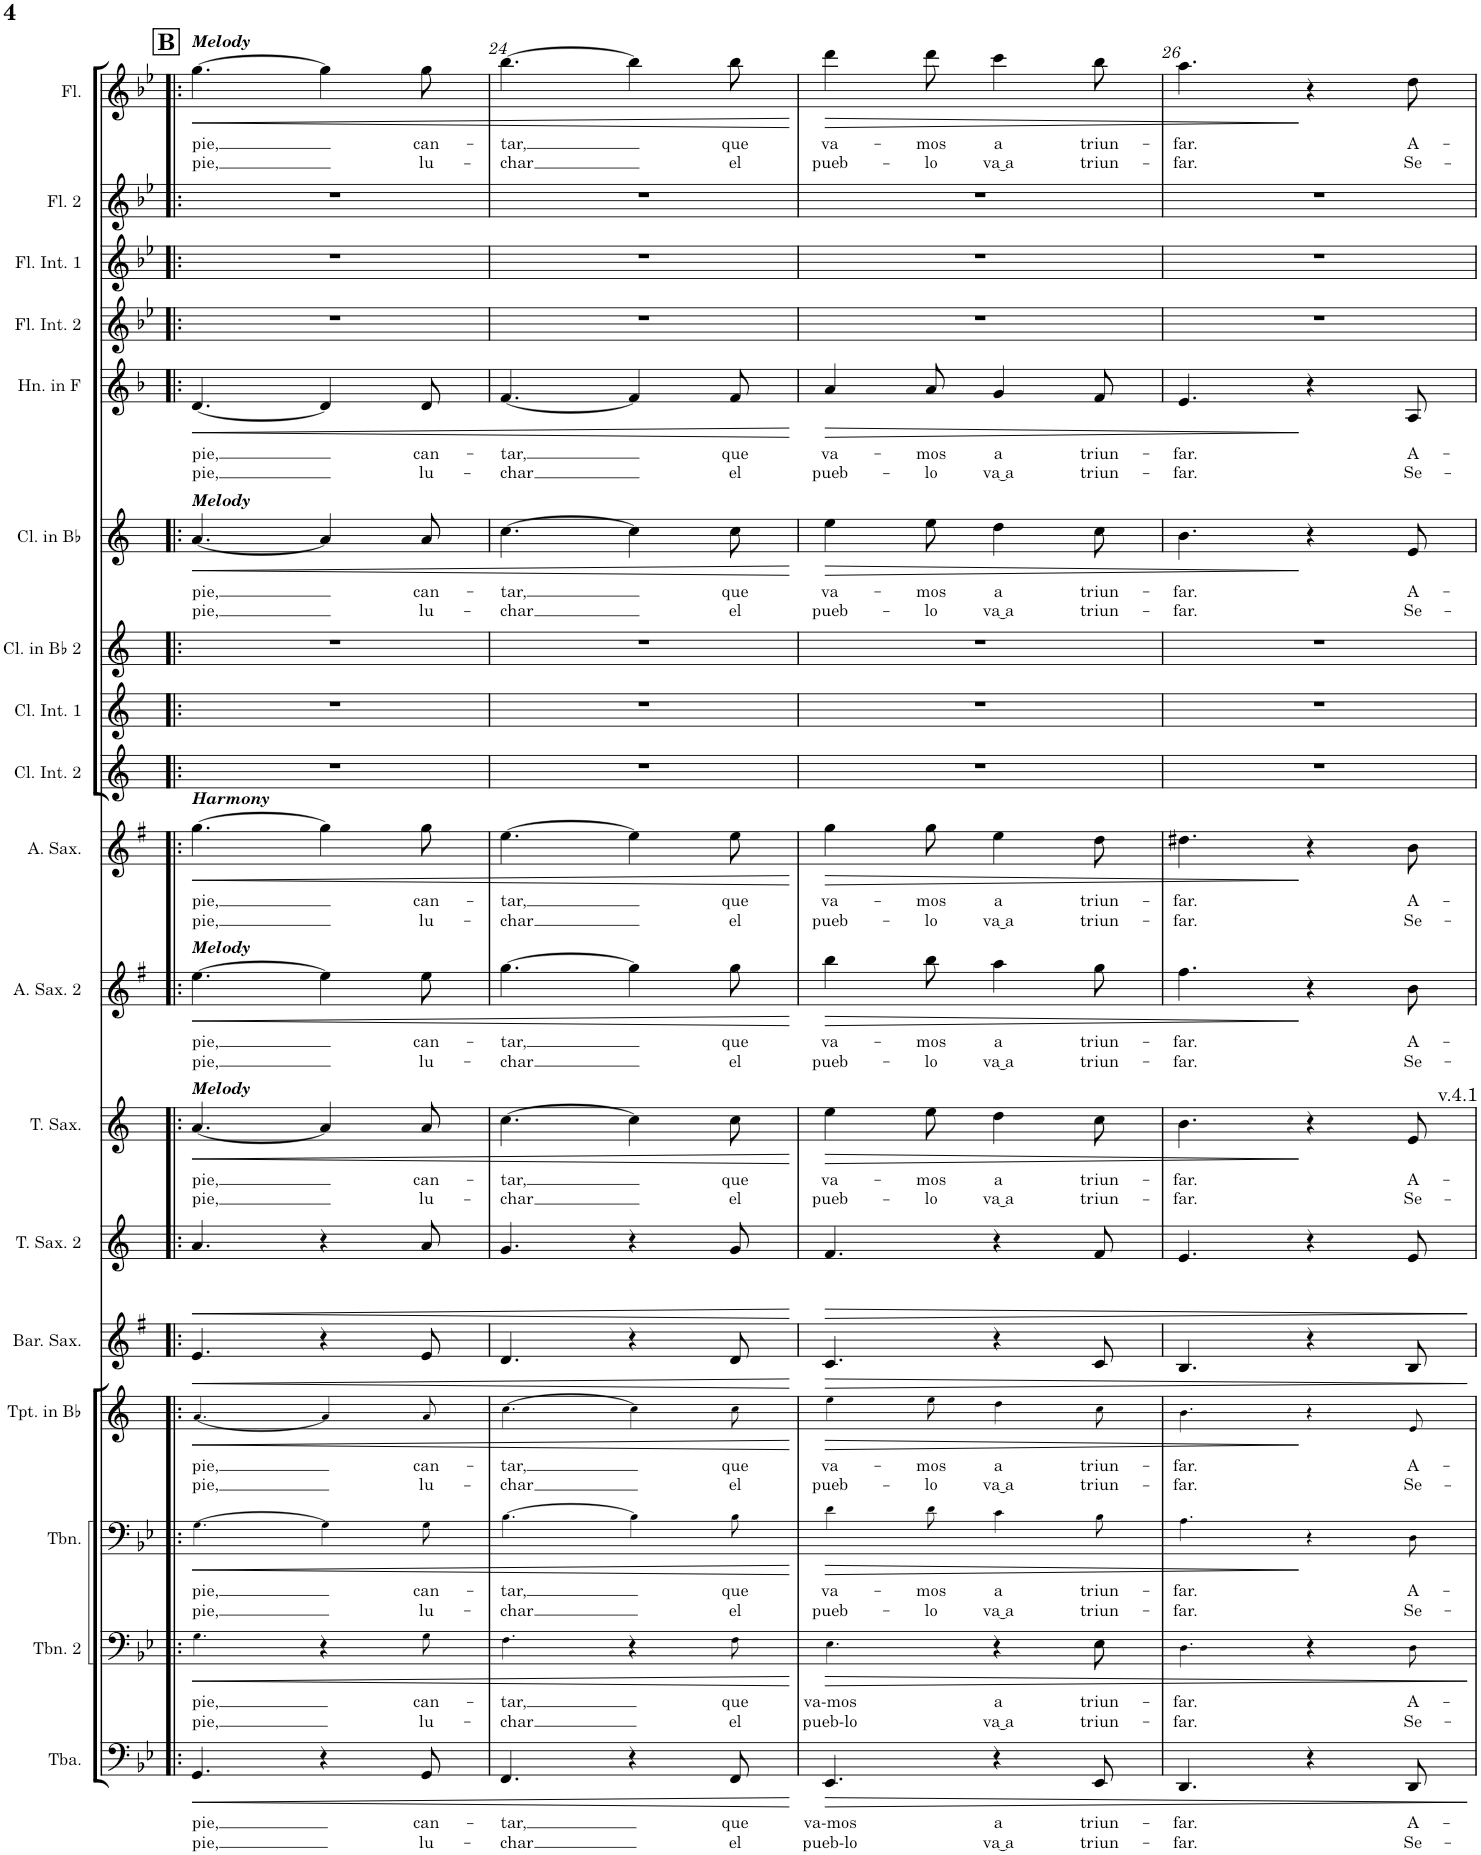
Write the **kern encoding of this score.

**kern	**text	**text	**dynam	**kern	**text	**text	**dynam	**kern	**text	**text	**dynam	**kern	**text	**text	**dynam	**kern	**dynam	**kern	**dynam	**kern	**text	**text	**dynam	**kern	**text	**text	**dynam	**kern	**text	**text	**dynam	**kern	**kern	**kern	**kern	**text	**text	**dynam	**kern	**text	**text	**dynam	**kern	**kern	**kern	**kern	**text	**text	**dynam
*part18	*part18	*part18	*part18	*part17	*part17	*part17	*part17	*part16	*part16	*part16	*part16	*part15	*part15	*part15	*part15	*part14	*part14	*part13	*part13	*part12	*part12	*part12	*part12	*part11	*part11	*part11	*part11	*part10	*part10	*part10	*part10	*part9	*part8	*part7	*part6	*part6	*part6	*part6	*part5	*part5	*part5	*part5	*part4	*part3	*part2	*part1	*part1	*part1	*part1
*staff18	*staff18	*staff18	*staff18	*staff17	*staff17	*staff17	*staff17	*staff16	*staff16	*staff16	*staff16	*staff15	*staff15	*staff15	*staff15	*staff14	*staff14	*staff13	*staff13	*staff12	*staff12	*staff12	*staff12	*staff11	*staff11	*staff11	*staff11	*staff10	*staff10	*staff10	*staff10	*staff9	*staff8	*staff7	*staff6	*staff6	*staff6	*staff6	*staff5	*staff5	*staff5	*staff5	*staff4	*staff3	*staff2	*staff1	*staff1	*staff1	*staff1
*I"Tuba	*	*	*	*I"Trombone 2	*	*	*	*I"Trombone	*	*	*	*I"Trumpet in Bb	*	*	*	*I"Baritone Saxophone	*	*I"Tenor Saxophone 2	*	*I"Tenor Saxophone	*	*	*	*I"Alto Saxophone 2	*	*	*	*I"Alto Saxophone	*	*	*	*I"Clarinet Intro 2	*I"Clarinet Intro 1	*I"Clarinet in Bb 2	*I"Clarinet in Bb	*	*	*	*I"Horn in F	*	*	*	*I"Flute Intro 2	*I"Flute Intro 1	*I"Flute 2	*I"Flute	*	*	*
*I'Tba.	*	*	*	*I'Tbn. 2	*	*	*	*I'Tbn.	*	*	*	*I'Tpt. in Bb	*	*	*	*I'Bar. Sax.	*	*I'T. Sax. 2	*	*I'T. Sax.	*	*	*	*I'A. Sax. 2	*	*	*	*I'A. Sax.	*	*	*	*I'Cl. Int. 2	*I'Cl. Int. 1	*I'Cl. in Bb 2	*I'Cl. in Bb	*	*	*	*I'Hn. in F	*	*	*	*I'Fl. Int. 2	*I'Fl. Int. 1	*I'Fl. 2	*I'Fl.	*	*	*
!!LO:PB:g=z
*clefF4	*	*	*	*clefF4	*	*	*	*clefF4	*	*	*	*clefG2	*	*	*	*clefG2	*	*clefG2	*	*clefG2	*	*	*	*clefG2	*	*	*	*clefG2	*	*	*	*clefG2	*clefG2	*clefG2	*clefG2	*	*	*	*clefG2	*	*	*	*clefG2	*clefG2	*clefG2	*clefG2	*	*	*
*	*	*	*	*	*	*	*	*	*	*	*	*Trd1c2	*	*	*	*Trd12c21	*	*Trd8c14	*	*Trd8c14	*	*	*	*Trd5c9	*	*	*	*Trd5c9	*	*	*	*Trd1c2	*Trd1c2	*Trd1c2	*Trd1c2	*	*	*	*Trd4c7	*	*	*	*	*	*	*	*	*	*
*k[b-e-]	*	*	*	*k[b-e-]	*	*	*	*k[b-e-]	*	*	*	*k[]	*	*	*	*k[f#]	*	*k[]	*	*k[]	*	*	*	*k[f#]	*	*	*	*k[f#]	*	*	*	*k[]	*k[]	*k[]	*k[]	*	*	*	*k[b-]	*	*	*	*k[b-e-]	*k[b-e-]	*k[b-e-]	*k[b-e-]	*	*	*
*M6/8	*	*	*	*M6/8	*	*	*	*M6/8	*	*	*	*M6/8	*	*	*	*M6/8	*	*M6/8	*	*M6/8	*	*	*	*M6/8	*	*	*	*M6/8	*	*	*	*M6/8	*M6/8	*M6/8	*M6/8	*	*	*	*M6/8	*	*	*	*M6/8	*M6/8	*M6/8	*M6/8	*	*	*
!!LO:REH:place=s1:a:B:cj:fs=14:t=B
=23!|:	=23!|:	=23!|:	=23!|:	=23!|:	=23!|:	=23!|:	=23!|:	=23!|:	=23!|:	=23!|:	=23!|:	=23!|:	=23!|:	=23!|:	=23!|:	=23!|:	=23!|:	=23!|:	=23!|:	=23!|:	=23!|:	=23!|:	=23!|:	=23!|:	=23!|:	=23!|:	=23!|:	=23!|:	=23!|:	=23!|:	=23!|:	=23!|:	=23!|:	=23!|:	=23!|:	=23!|:	=23!|:	=23!|:	=23!|:	=23!|:	=23!|:	=23!|:	=23!|:	=23!|:	=23!|:	=23!|:	=23!|:	=23!|:	=23!|:
!	!	!	!	!	!	!	!	!	!	!	!	!	!	!	!	!	!	!	!	!	!	!	!	!	!	!	!	!	!	!	!	!	!	!	!	!	!	!	!	!	!	!	!	!	!	!LO:TX:a:Bi:t=Melody	!	!	!
!	!	!	!	!	!	!	!	!	!	!	!	!	!	!	!	!	!	!	!	!	!	!	!	!	!	!	!	!	!	!	!	!	!	!	!LO:TX:a:Bi:t=Melody	!	!	!	!	!	!	!	!	!	!	!	!	!	!
!	!	!	!	!	!	!	!	!	!	!	!	!	!	!	!	!	!	!	!	!	!	!	!	!	!	!	!	!LO:TX:a:Bi:t=Harmony	!	!	!	!	!	!	!	!	!	!	!	!	!	!	!	!	!	!	!	!	!
!	!	!	!	!	!	!	!	!	!	!	!	!	!	!	!	!	!	!	!	!	!	!	!	!LO:TX:a:Bi:t=Melody	!	!	!	!	!	!	!	!	!	!	!	!	!	!	!	!	!	!	!	!	!	!	!	!	!
!	!	!	!	!	!	!	!	!	!	!	!	!	!	!	!	!	!	!	!	!LO:TX:a:Bi:t=Melody	!	!	!	!	!	!	!	!	!	!	!	!	!	!	!	!	!	!	!	!	!	!	!	!	!	!	!	!	!
!	!LO:LY:b	!LO:LY:b	!LO:HP:b	!	!LO:LY:b	!LO:LY:b	!LO:HP:b	!	!LO:LY:b	!LO:LY:b	!LO:HP:b	!	!LO:LY:b	!LO:LY:b	!LO:HP:b	!	!LO:HP:b	!	!LO:HP:b	!	!LO:LY:b	!LO:LY:b	!LO:HP:b	!	!LO:LY:b	!LO:LY:b	!LO:HP:b	!	!LO:LY:b	!LO:LY:b	!LO:HP:b	!	!	!	!	!LO:LY:b	!LO:LY:b	!LO:HP:b	!	!LO:LY:b	!LO:LY:b	!LO:HP:b	!	!	!	!	!LO:LY:b	!LO:LY:b	!LO:HP:b
4.GG/	pie,	pie,	<	4.G\	pie,	pie,	<	4.G\	pie,	pie,	<	4.a/	pie,	pie,	<	4.e/	<	4.a/	<	[4.a/	pie,	pie,	<	[4.ee\	pie,	pie,	<	[4.gg\	pie,	pie,	<	2.r	2.r	2.r	[4.a/	pie,	pie,	<	[4.d/	pie,	pie,	<	2.r	2.r	2.r	[4.gg\	pie,	pie,	<
4r	.	.	.	4r	.	.	.	4G\	.	.	.	4a/	.	.	.	4r	.	4r	.	4a/]	.	.	.	4ee\]	.	.	.	4gg\]	.	.	.	.	.	.	4a/]	.	.	.	4d/]	.	.	.	.	.	.	4gg\]	.	.	.
!	!LO:LY:b	!LO:LY:b	!	!	!LO:LY:b	!LO:LY:b	!	!	!LO:LY:b	!LO:LY:b	!	!	!LO:LY:b	!LO:LY:b	!	!	!	!	!	!	!LO:LY:b	!LO:LY:b	!	!	!LO:LY:b	!LO:LY:b	!	!	!LO:LY:b	!LO:LY:b	!	!	!	!	!	!LO:LY:b	!LO:LY:b	!	!	!LO:LY:b	!LO:LY:b	!	!	!	!	!	!LO:LY:b	!LO:LY:b	!
8GG/	can-	lu-	.	8G\	can-	lu-	.	8G\	can-	lu-	.	8a/	can-	lu-	.	8e/	.	8a/	.	8a/	can-	lu-	.	8ee\	can-	lu-	.	8gg\	can-	lu-	.	.	.	.	8a/	can-	lu-	.	8d/	can-	lu-	.	.	.	.	8gg\	can-	lu-	.
=24	=24	=24	=24	=24	=24	=24	=24	=24	=24	=24	=24	=24	=24	=24	=24	=24	=24	=24	=24	=24	=24	=24	=24	=24	=24	=24	=24	=24	=24	=24	=24	=24	=24	=24	=24	=24	=24	=24	=24	=24	=24	=24	=24	=24	=24	=24	=24	=24	=24
!	!LO:LY:b	!LO:LY:b	!	!	!LO:LY:b	!LO:LY:b	!	!	!LO:LY:b	!LO:LY:b	!	!	!LO:LY:b	!LO:LY:b	!	!	!	!	!	!	!LO:LY:b	!LO:LY:b	!	!	!LO:LY:b	!LO:LY:b	!	!	!LO:LY:b	!LO:LY:b	!	!	!	!	!	!LO:LY:b	!LO:LY:b	!	!	!LO:LY:b	!LO:LY:b	!	!	!	!	!	!LO:LY:b	!LO:LY:b	!
4.FF/	-tar,	-char	.	4.F\	-tar,	-char	.	4.B-\	-tar,	-char	.	4.cc\	-tar,	-char	.	4.d/	.	4.g/	.	[4.cc\	-tar,	-char	.	[4.gg\	-tar,	-char	.	[4.ee\	-tar,	-char	.	2.r	2.r	2.r	[4.cc\	-tar,	-char	.	[4.f/	-tar,	-char	.	2.r	2.r	2.r	[4.bb-\	-tar,	-char	.
4r	.	.	.	4r	.	.	.	4B-\	.	.	.	4cc\	.	.	.	4r	.	4r	.	4cc\]	.	.	.	4gg\]	.	.	.	4ee\]	.	.	.	.	.	.	4cc\]	.	.	.	4f/]	.	.	.	.	.	.	4bb-\]	.	.	.
!	!LO:LY:b	!LO:LY:b	!	!	!LO:LY:b	!LO:LY:b	!	!	!LO:LY:b	!LO:LY:b	!	!	!LO:LY:b	!LO:LY:b	!	!	!	!	!	!	!LO:LY:b	!LO:LY:b	!	!	!LO:LY:b	!LO:LY:b	!	!	!LO:LY:b	!LO:LY:b	!	!	!	!	!	!LO:LY:b	!LO:LY:b	!	!	!LO:LY:b	!LO:LY:b	!	!	!	!	!	!LO:LY:b	!LO:LY:b	!
8FF/	que	el	.	8F\	que	el	.	8B-\	que	el	.	8cc\	que	el	.	8d/	.	8g/	.	8cc\	que	el	.	8gg\	que	el	.	8ee\	que	el	.	.	.	.	8cc\	que	el	.	8f/	que	el	.	.	.	.	8bb-\	que	el	.
.	.	.	[	.	.	.	[	.	.	.	[	.	.	.	[	.	[	.	[	.	.	.	[	.	.	.	[	.	.	.	[	.	.	.	.	.	.	[	.	.	.	[	.	.	.	.	.	.	[
=25	=25	=25	=25	=25	=25	=25	=25	=25	=25	=25	=25	=25	=25	=25	=25	=25	=25	=25	=25	=25	=25	=25	=25	=25	=25	=25	=25	=25	=25	=25	=25	=25	=25	=25	=25	=25	=25	=25	=25	=25	=25	=25	=25	=25	=25	=25	=25	=25	=25
!	!LO:LY:b	!LO:LY:b	!LO:HP:b	!	!LO:LY:b	!LO:LY:b	!LO:HP:b	!	!LO:LY:b	!LO:LY:b	!LO:HP:b	!	!LO:LY:b	!LO:LY:b	!LO:HP:b	!	!LO:HP:b	!	!LO:HP:b	!	!LO:LY:b	!LO:LY:b	!LO:HP:b	!	!LO:LY:b	!LO:LY:b	!LO:HP:b	!	!LO:LY:b	!LO:LY:b	!LO:HP:b	!	!	!	!	!LO:LY:b	!LO:LY:b	!LO:HP:b	!	!LO:LY:b	!LO:LY:b	!LO:HP:b	!	!	!	!	!LO:LY:b	!LO:LY:b	!LO:HP:b
4.EE-/	va-mos	pueb-lo	>	4.E-\	va-mos	pueb-lo	>	4d\	va-	pueb-	>	4ee\	va-	pueb-	>	4.c/	>	4.f/	>	4ee\	va-	pueb-	>	4bb\	va-	pueb-	>	4gg\	va-	pueb-	>	2.r	2.r	2.r	4ee\	va-	pueb-	>	4a/	va-	pueb-	>	2.r	2.r	2.r	4ddd\	va-	pueb-	>
!	!	!	!	!	!	!	!	!	!LO:LY:b	!LO:LY:b	!	!	!LO:LY:b	!LO:LY:b	!	!	!	!	!	!	!LO:LY:b	!LO:LY:b	!	!	!LO:LY:b	!LO:LY:b	!	!	!LO:LY:b	!LO:LY:b	!	!	!	!	!	!LO:LY:b	!LO:LY:b	!	!	!LO:LY:b	!LO:LY:b	!	!	!	!	!	!LO:LY:b	!LO:LY:b	!
.	.	.	.	.	.	.	.	8d\	-mos	-lo	.	8ee\	-mos	-lo	.	.	.	.	.	8ee\	-mos	-lo	.	8bb\	-mos	-lo	.	8gg\	-mos	-lo	.	.	.	.	8ee\	-mos	-lo	.	8a/	-mos	-lo	.	.	.	.	8ddd\	-mos	-lo	.
!	!LO:LY:b	!LO:LY:b	!	!	!LO:LY:b	!LO:LY:b	!	!	!LO:LY:b	!LO:LY:b	!	!	!LO:LY:b	!LO:LY:b	!	!	!	!	!	!	!LO:LY:b	!LO:LY:b	!	!	!LO:LY:b	!LO:LY:b	!	!	!LO:LY:b	!LO:LY:b	!	!	!	!	!	!LO:LY:b	!LO:LY:b	!	!	!LO:LY:b	!LO:LY:b	!	!	!	!	!	!LO:LY:b	!LO:LY:b	!
4r	a	va‿a	.	4r	a	va‿a	.	4c\	a	va‿a	.	4dd\	a	va‿a	.	4r	.	4r	.	4dd\	a	va‿a	.	4aa\	a	va‿a	.	4ee\	a	va‿a	.	.	.	.	4dd\	a	va‿a	.	4g/	a	va‿a	.	.	.	.	4ccc\	a	va‿a	.
!	!LO:LY:b	!LO:LY:b	!	!	!LO:LY:b	!LO:LY:b	!	!	!LO:LY:b	!LO:LY:b	!	!	!LO:LY:b	!LO:LY:b	!	!	!	!	!	!	!LO:LY:b	!LO:LY:b	!	!	!LO:LY:b	!LO:LY:b	!	!	!LO:LY:b	!LO:LY:b	!	!	!	!	!	!LO:LY:b	!LO:LY:b	!	!	!LO:LY:b	!LO:LY:b	!	!	!	!	!	!LO:LY:b	!LO:LY:b	!
8EE-/	triun-	triun-	.	8E-\	triun-	triun-	.	8B-\	triun-	triun-	.	8cc\	triun-	triun-	.	8c/	.	8f/	.	8cc\	triun-	triun-	.	8gg\	triun-	triun-	.	8dd\	triun-	triun-	.	.	.	.	8cc\	triun-	triun-	.	8f/	triun-	triun-	.	.	.	.	8bb-\	triun-	triun-	.
=26	=26	=26	=26	=26	=26	=26	=26	=26	=26	=26	=26	=26	=26	=26	=26	=26	=26	=26	=26	=26	=26	=26	=26	=26	=26	=26	=26	=26	=26	=26	=26	=26	=26	=26	=26	=26	=26	=26	=26	=26	=26	=26	=26	=26	=26	=26	=26	=26	=26
!	!LO:LY:b	!LO:LY:b	!	!	!LO:LY:b	!LO:LY:b	!	!	!LO:LY:b	!LO:LY:b	!	!	!LO:LY:b	!LO:LY:b	!	!	!	!	!	!	!LO:LY:b	!LO:LY:b	!	!	!LO:LY:b	!LO:LY:b	!	!	!LO:LY:b	!LO:LY:b	!	!	!	!	!	!LO:LY:b	!LO:LY:b	!	!	!LO:LY:b	!LO:LY:b	!	!	!	!	!	!LO:LY:b	!LO:LY:b	!
4.DD/	-far.	-far.	.	4.D\	-far.	-far.	.	4.A\	-far.	-far.	.	4.b\	-far.	-far.	.	4.B/	.	4.e/	.	4.b\	-far.	-far.	.	4.ff#\	-far.	-far.	.	4.dd#X\	-far.	-far.	.	2.r	2.r	2.r	4.b\	-far.	-far.	.	4.e/	-far.	-far.	.	2.r	2.r	2.r	4.aa\	-far.	-far.	.
4r	.	.	.	4r	.	.	.	4r	.	.	]	4r	.	.	]	4r	.	4r	.	4r	.	.	]	4r	.	.	]	4r	.	.	]	.	.	.	4r	.	.	]	4r	.	.	]	.	.	.	4r	.	.	]
!	!LO:LY:b	!LO:LY:b	!	!	!LO:LY:b	!LO:LY:b	!	!	!LO:LY:b	!LO:LY:b	!	!	!LO:LY:b	!LO:LY:b	!	!	!	!	!	!	!LO:LY:b	!LO:LY:b	!	!	!LO:LY:b	!LO:LY:b	!	!	!LO:LY:b	!LO:LY:b	!	!	!	!	!	!LO:LY:b	!LO:LY:b	!	!	!LO:LY:b	!LO:LY:b	!	!	!	!	!	!LO:LY:b	!LO:LY:b	!
8DD/	A-	Se-	.	8D\	A-	Se-	.	8D\	A-	Se-	.	8e/	A-	Se-	.	8B/	.	8e/	.	8e/	A-	Se-	.	8b\	A-	Se-	.	8b\	A-	Se-	.	.	.	.	8e/	A-	Se-	.	8A/	A-	Se-	.	.	.	.	8dd\	A-	Se-	.
.	.	.	]	.	.	.	]	.	.	.	.	.	.	.	.	.	]	.	]	.	.	.	.	.	.	.	.	.	.	.	.	.	.	.	.	.	.	.	.	.	.	.	.	.	.	.	.	.	.
=	=	=	=	=	=	=	=	=	=	=	=	=	=	=	=	=	=	=	=	=	=	=	=	=	=	=	=	=	=	=	=	=	=	=	=	=	=	=	=	=	=	=	=	=	=	=	=	=	=
*-	*-	*-	*-	*-	*-	*-	*-	*-	*-	*-	*-	*-	*-	*-	*-	*-	*-	*-	*-	*-	*-	*-	*-	*-	*-	*-	*-	*-	*-	*-	*-	*-	*-	*-	*-	*-	*-	*-	*-	*-	*-	*-	*-	*-	*-	*-	*-	*-	*-
